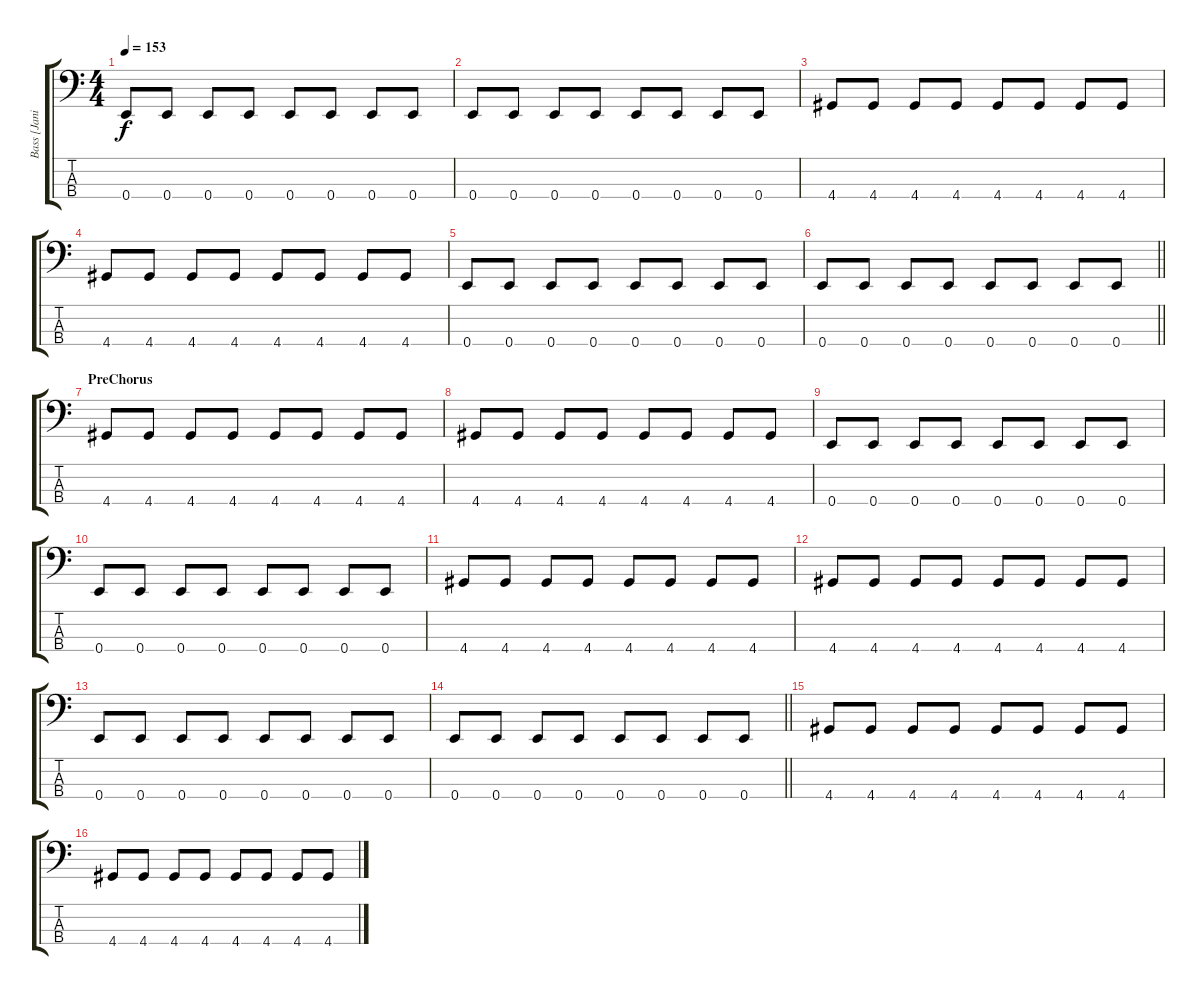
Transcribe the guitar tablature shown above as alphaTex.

\track ("Bass [Jani]" "Bass [Jani") {instrument electricbasspick}
\staff {score tabs}
\tuning (G2 D2 A1 E1) {hide}
\ts (4 4)
\tempo 153
\clef f4
\ks c
0.4.8{dy f} 0.4.8 0.4.8 0.4.8 0.4.8 0.4.8 0.4.8 0.4.8 |
0.4.8 0.4.8 0.4.8 0.4.8 0.4.8 0.4.8 0.4.8 0.4.8 |
4.4.8 4.4.8 4.4.8 4.4.8 4.4.8 4.4.8 4.4.8 4.4.8 |
4.4.8 4.4.8 4.4.8 4.4.8 4.4.8 4.4.8 4.4.8 4.4.8 |
0.4.8 0.4.8 0.4.8 0.4.8 0.4.8 0.4.8 0.4.8 0.4.8 |
\barLineRight lightlight
0.4.8 0.4.8 0.4.8 0.4.8 0.4.8 0.4.8 0.4.8 0.4.8 |
\section ("" "PreChorus")
4.4.8 4.4.8 4.4.8 4.4.8 4.4.8 4.4.8 4.4.8 4.4.8 |
4.4.8 4.4.8 4.4.8 4.4.8 4.4.8 4.4.8 4.4.8 4.4.8 |
0.4.8 0.4.8 0.4.8 0.4.8 0.4.8 0.4.8 0.4.8 0.4.8 |
0.4.8 0.4.8 0.4.8 0.4.8 0.4.8 0.4.8 0.4.8 0.4.8 |
4.4.8 4.4.8 4.4.8 4.4.8 4.4.8 4.4.8 4.4.8 4.4.8 |
4.4.8 4.4.8 4.4.8 4.4.8 4.4.8 4.4.8 4.4.8 4.4.8 |
0.4.8 0.4.8 0.4.8 0.4.8 0.4.8 0.4.8 0.4.8 0.4.8 |
\barLineRight lightlight
0.4.8 0.4.8 0.4.8 0.4.8 0.4.8 0.4.8 0.4.8 0.4.8 |
4.4.8 4.4.8 4.4.8 4.4.8 4.4.8 4.4.8 4.4.8 4.4.8 |
4.4.8 4.4.8 4.4.8 4.4.8 4.4.8 4.4.8 4.4.8 4.4.8
